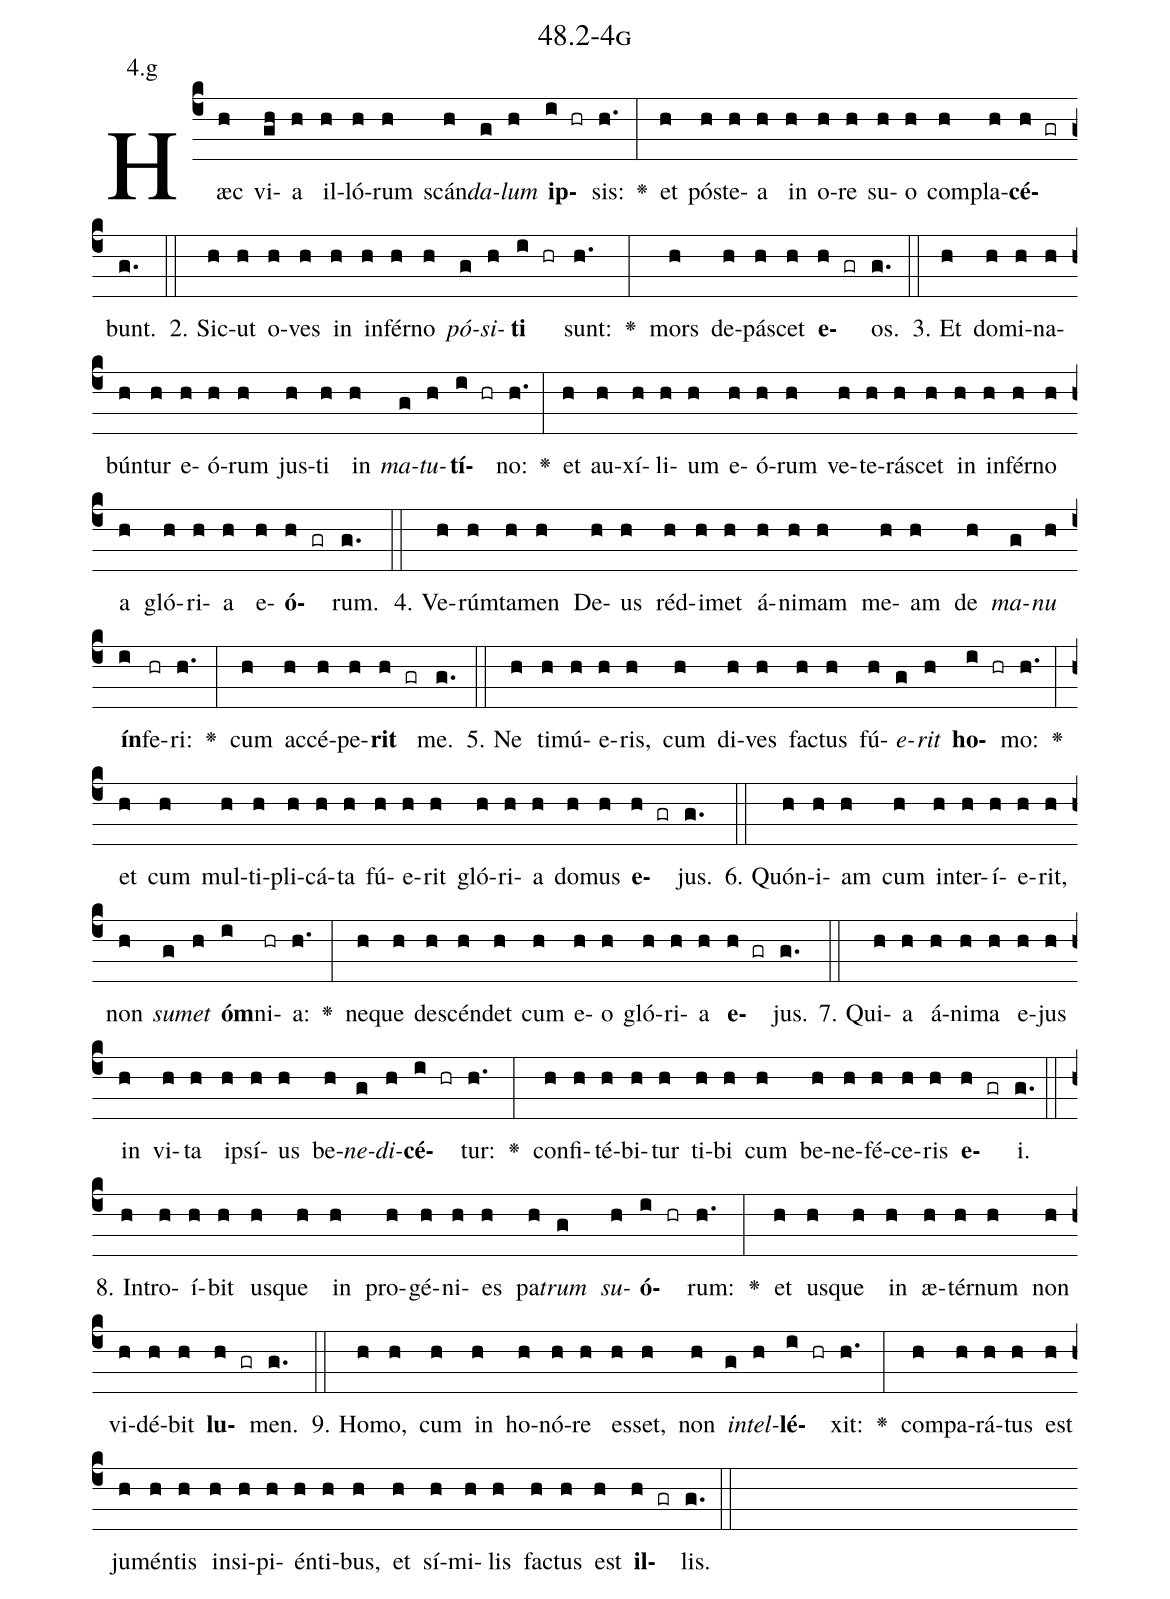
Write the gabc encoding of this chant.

name: 48.2-4g;
annotation: 4.g;
%%
(c4)Hæc(h) vi(gh)a(h) il(h)ló(h)rum(h) scán(h)<i>da</i>(g)<i>lum</i>(h) <b>ip</b>(i hr)sis:(h.) <v>\greheightstar</v>(:) et(h) póst(h)e(h)a(h) in(h) o(h)re(h) su(h)o(h) com(h)pla(h)<b>cé</b>(h gr)bunt.(g.) (::)
2. Sic(h)ut(h) o(h)ves(h) in(h) in(h)fér(h)no(h) <i>pó</i>(g)<i>si</i>(h)<b>ti</b>(i hr) sunt:(h.) <v>\greheightstar</v>(:) mors(h) de(h)pá(h)scet(h) <b>e</b>(h gr)os.(g.) (::)
3. Et(h) do(h)mi(h)na(h)bún(h)tur(h) e(h)ó(h)rum(h) jus(h)ti(h) in(h) <i>ma</i>(g)<i>tu</i>(h)<b>tí</b>(i hr)no:(h.) <v>\greheightstar</v>(:) et(h) au(h)xí(h)li(h)um(h) e(h)ó(h)rum(h) ve(h)te(h)rá(h)scet(h) in(h) in(h)fér(h)no(h) a(h) gló(h)ri(h)a(h) e(h)<b>ó</b>(h gr)rum.(g.) (::)
4. Ve(h)rúm(h)ta(h)men(h) De(h)us(h) réd(h)i(h)met(h) á(h)ni(h)mam(h) me(h)am(h) de(h) <i>ma</i>(g)<i>nu</i>(h) <b>ín</b>(i)fe(hr)ri:(h.) <v>\greheightstar</v>(:) cum(h) ac(h)cé(h)pe(h)<b>rit</b>(h gr) me.(g.) (::)
5. Ne(h) ti(h)mú(h)e(h)ris,(h) cum(h) di(h)ves(h) fac(h)tus(h) fú(h)<i>e</i>(g)<i>rit</i>(h) <b>ho</b>(i hr)mo:(h.) <v>\greheightstar</v>(:) et(h) cum(h) mul(h)ti(h)pli(h)cá(h)ta(h) fú(h)e(h)rit(h) gló(h)ri(h)a(h) do(h)mus(h) <b>e</b>(h gr)jus.(g.) (::)
6. Quón(h)i(h)am(h) cum(h) in(h)ter(h)í(h)e(h)rit,(h) non(h) <i>su</i>(g)<i>met</i>(h) <b>óm</b>(i)ni(hr)a:(h.) <v>\greheightstar</v>(:) ne(h)que(h) de(h)scén(h)det(h) cum(h) e(h)o(h) gló(h)ri(h)a(h) <b>e</b>(h gr)jus.(g.) (::)
7. Qui(h)a(h) á(h)ni(h)ma(h) e(h)jus(h) in(h) vi(h)ta(h) ip(h)sí(h)us(h) be(h)<i>ne</i>(g)<i>di</i>(h)<b>cé</b>(i hr)tur:(h.) <v>\greheightstar</v>(:) con(h)fi(h)té(h)bi(h)tur(h) ti(h)bi(h) cum(h) be(h)ne(h)fé(h)ce(h)ris(h) <b>e</b>(h gr)i.(g.) (::)
8. In(h)tro(h)í(h)bit(h) us(h)que(h) in(h) pro(h)gé(h)ni(h)es(h) pa(h)<i>trum</i>(g) <i>su</i>(h)<b>ó</b>(i hr)rum:(h.) <v>\greheightstar</v>(:) et(h) us(h)que(h) in(h) æ(h)tér(h)num(h) non(h) vi(h)dé(h)bit(h) <b>lu</b>(h gr)men.(g.) (::)
9. Ho(h)mo,(h) cum(h) in(h) ho(h)nó(h)re(h) es(h)set,(h) non(h) <i>in</i>(g)<i>tel</i>(h)<b>lé</b>(i hr)xit:(h.) <v>\greheightstar</v>(:) com(h)pa(h)rá(h)tus(h) est(h) ju(h)mén(h)tis(h) in(h)si(h)pi(h)én(h)ti(h)bus,(h) et(h) sí(h)mi(h)lis(h) fac(h)tus(h) est(h) <b>il</b>(h gr)lis.(g.) (::)
